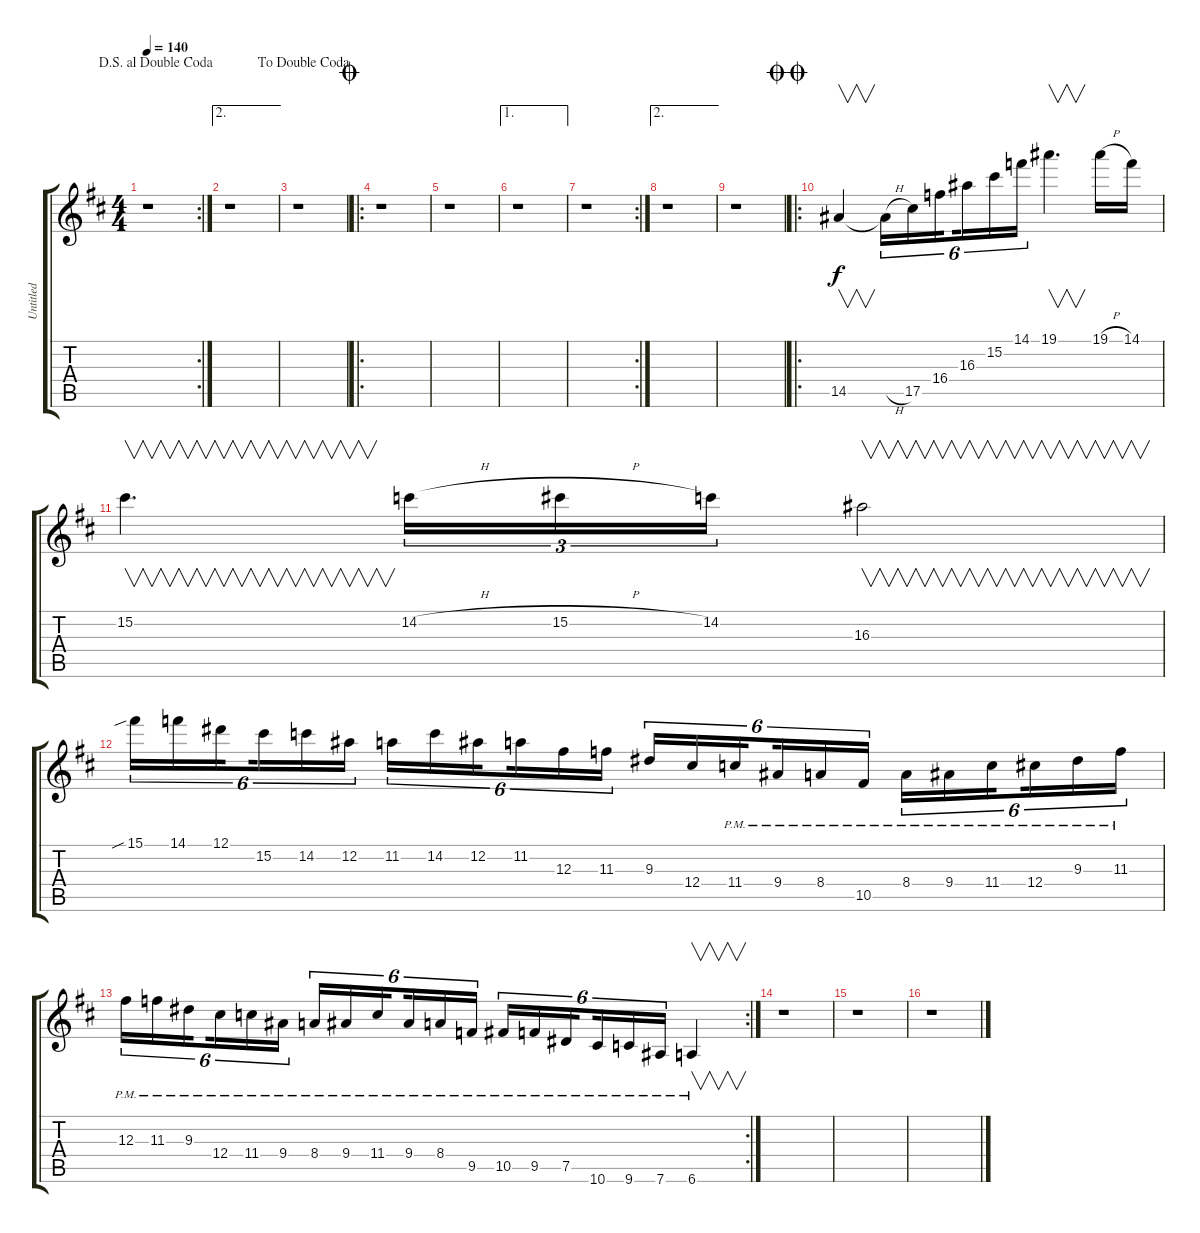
\track ("Untitled" "Untitled") {instrument acousticguitarnylon}
\staff {score tabs}
\tuning (Eb4 Bb3 Gb3 Db3 Ab2 Eb2) {hide}
\rc 2
\ts (4 4)
\jump dalsegnoaldoublecoda
\tempo 140
\clef g2
\ks d
r.1{dy f} |
\ae 2
r.1 |
\jump dadoublecoda
r.1 |
\ro
\jump coda
r.1 |
r.1 |
\ae 1
r.1 |
\rc 2
r.1 |
\ae 2
r.1 |
r.1 |
\ro
\jump doublecoda
14.5.4{v} 14.5{h t}.16{tu (6 4)} 17.5.16{tu (6 4)} 16.4.16{tu (6 4) beam splitsecondary} 16.3.16{tu (6 4)} 15.2.16{tu (6 4)} 14.1.16{tu (6 4)} 19.1.4{v d} 19.1{h}.16 14.1.16 |
15.2.4{v d} 14.2{h}.16{tu (3 2)} 15.2{h}.16{tu (3 2)} 14.2.16{tu (3 2)} 16.3.2{v} |
15.1{sib}.16{tu (6 4)} 14.1.16{tu (6 4)} 12.1.16{tu (6 4) beam splitsecondary} 15.2.16{tu (6 4)} 14.2.16{tu (6 4)} 12.2.16{tu (6 4)} 11.2.16{tu (6 4)} 14.2.16{tu (6 4)} 12.2.16{tu (6 4) beam splitsecondary} 11.2.16{tu (6 4)} 12.3.16{tu (6 4)} 11.3.16{tu (6 4)} 9.3.16{tu (6 4)} 12.4.16{tu (6 4)} 11.4{pm}.16{tu (6 4) beam splitsecondary} 9.4{pm}.16{tu (6 4)} 8.4{pm}.16{tu (6 4)} 10.5{pm}.16{tu (6 4)} 8.4{pm}.16{tu (6 4)} 9.4{pm}.16{tu (6 4)} 11.4{pm}.16{tu (6 4) beam splitsecondary} 12.4{pm}.16{tu (6 4)} 9.3{pm}.16{tu (6 4)} 11.3{pm}.16{tu (6 4)} |
\rc 2
12.3{pm}.16{tu (6 4)} 11.3{pm}.16{tu (6 4)} 9.3{pm}.16{tu (6 4) beam splitsecondary} 12.4{pm}.16{tu (6 4)} 11.4{pm}.16{tu (6 4)} 9.4{pm}.16{tu (6 4)} 8.4{pm}.16{tu (6 4)} 9.4{pm}.16{tu (6 4)} 11.4{pm}.16{tu (6 4) beam splitsecondary} 9.4{pm}.16{tu (6 4)} 8.4{pm}.16{tu (6 4)} 9.5{pm}.16{tu (6 4)} 10.5{pm}.16{tu (6 4)} 9.5{pm}.16{tu (6 4)} 7.5{pm}.16{tu (6 4) beam splitsecondary} 10.6{pm}.16{tu (6 4)} 9.6{pm}.16{tu (6 4)} 7.6{pm}.16{tu (6 4)} 6.6{pm}.4{v} |
r.1 |
r.1 |
r.1
